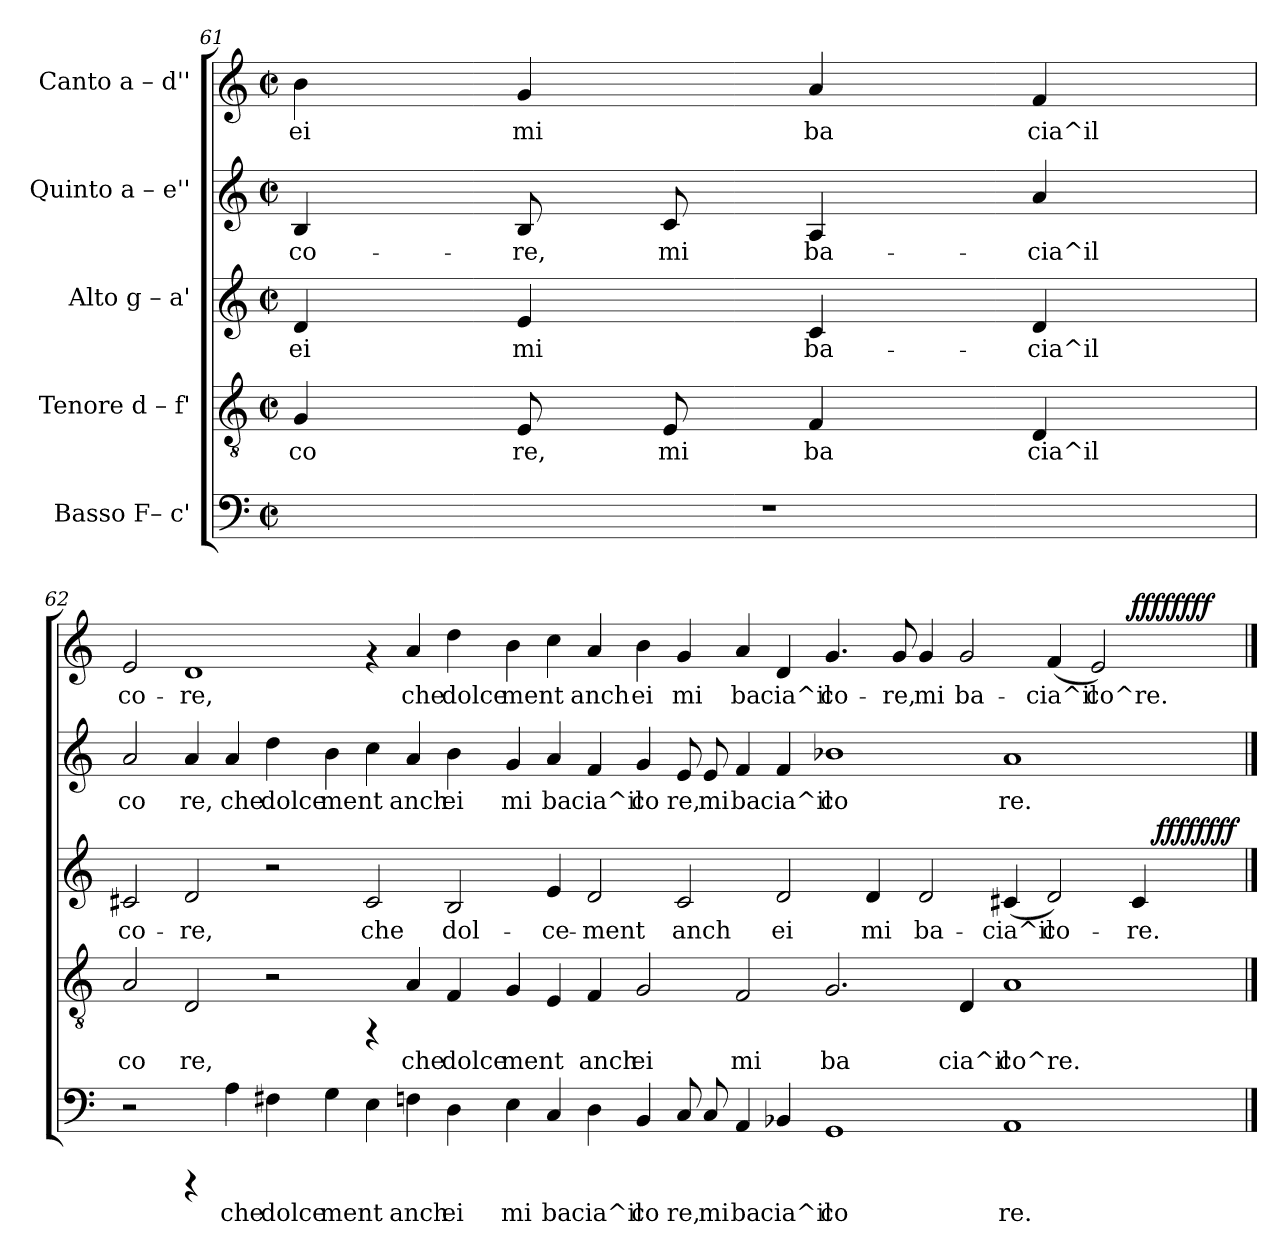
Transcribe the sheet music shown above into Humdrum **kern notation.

**kern	**text	**kern	**text	**kern	**text	**dynam	**kern	**text	**kern	**text	**dynam
*part5	*part5	*part4	*part4	*part3	*part3	*part3	*part2	*part2	*part1	*part1	*part1
*staff5	*staff5	*staff4	*staff4	*staff3	*staff3	*staff3	*staff2	*staff2	*staff1	*staff1	*staff1
*I"Basso  F– c'	*	*I"Tenore  d – f'	*	*I"Alto  g – a'	*	*	*I"Quinto  a – e''	*	*I"Canto  a – d''	*	*
*clefF4	*	*clefGv2	*	*clefG2	*	*	*clefG2	*	*clefG2	*	*
*k[]	*	*k[]	*	*k[]	*	*	*k[]	*	*k[]	*	*
*C:	*	*C:	*	*C:	*	*	*C:	*	*C:	*	*
*M2/2	*	*M2/2	*	*M2/2	*	*	*M2/2	*	*M2/2	*	*
*met(c|)	*	*met(c|)	*	*met(c|)	*	*	*met(c|)	*	*met(c|)	*	*
=61	=61	=61	=61	=61	=61	=61	=61	=61	=61	=61	=61
!	!	!	!LO:LY:b:rj	!	!LO:LY:b:rj	!	!	!LO:LY:b:rj	!	!LO:LY:b:rj	!
1r	.	4G/	co	4d/	ei	.	4B/	co-	4b\	ei	.
!	!	!	!LO:LY:b:rj	!	!LO:LY:b:rj	!	!	!LO:LY:b:rj	!	!LO:LY:b:rj	!
.	.	8E/	re,	4e/	mi	.	8B/	-re,	4g/	mi	.
!	!	!	!LO:LY:b:rj	!	!	!	!	!LO:LY:b:rj	!	!	!
.	.	8E/	mi	.	.	.	8c/	mi	.	.	.
!	!	!	!LO:LY:b:rj	!	!LO:LY:b:rj	!	!	!LO:LY:b:rj	!	!LO:LY:b:rj	!
.	.	4F/	ba	4c/	ba-	.	4A/	ba-	4a/	ba	.
!	!	!	!LO:LY:b:rj	!	!LO:LY:b:rj	!	!	!LO:LY:b:rj	!	!LO:LY:b:rj	!
.	.	4D/	cia^il	4d/	-cia^il	.	4a/	-cia^il	4f/	cia^il	.
!!LO:PB:g=z
=62	=62	=62	=62	=62	=62	=62	=62	=62	=62	=62	=62
!	!	!	!LO:LY:b:rj	!	!LO:LY:b:rj	!	!	!LO:LY:b:rj	!	!LO:LY:b:rj	!
*	*	*	*	*^	*	*	*	*	*^	*	*
2r	.	2A/	co	2c#X/	1ryy	co-	.	2a/	co	2e/	1ryy	co-	.
!	!	!	!LO:LY:b:rj	!	!	!LO:LY:b:rj	!	!	!LO:LY:b:rj	!	!	!LO:LY:b:rj	!
4rCCC	.	2D/	re,	2d/	.	-re,	.	4a/	re,	1d	.	-re,	.
!	!LO:LY:b:cj	!	!	!	!	!	!	!	!LO:LY:b:rj	!	!	!	!
4A\	che	.	.	.	.	.	.	4a/	che	.	.	.	.
!	!LO:LY:b:cj	!	!	!	!	!	!	!	!LO:LY:b:rj	!	!	!	!
4F#X\	dolce	2r	.	2r	1ryy	.	.	4dd\	dolce	.	1ryy	.	.
!	!LO:LY:b:cj	!	!	!	!	!	!	!	!LO:LY:b:rj	!	!	!	!
4G\	ment	.	.	.	.	.	.	4b\	ment	.	.	.	.
!	!LO:LY:b:cj	!	!	!	!	!LO:LY:b:rj	!	!	!LO:LY:b:rj	!	!	!	!
4E\	.	4rFF	.	2c#/	.	che	.	4cc\	.	4rf	.	.	.
!	!LO:LY:b:cj	!	!LO:LY:b:rj	!	!	!	!	!	!LO:LY:b:rj	!	!	!LO:LY:b:rj	!
4Fn\	anch	4A/	che	.	.	.	.	4a/	anch	4a/	.	che	.
!	!LO:LY:b:cj	!	!LO:LY:b:rj	!	!	!LO:LY:b:rj	!	!	!LO:LY:b:rj	!	!	!LO:LY:b:rj	!
4D\	ei	4F/	dolce	2B/	1ryy	dol-	.	4b\	ei	4dd\	4%15ryy	dolce	.
!	!LO:LY:b:cj	!	!LO:LY:b:rj	!	!	!	!	!	!LO:LY:b:rj	!	!	!LO:LY:b:rj	!
4E\	mi	4G/	ment	.	.	.	.	4g/	mi	4b\	.	ment	.
!	!LO:LY:b:cj	!	!LO:LY:b:rj	!	!	!LO:LY:b:rj	!	!	!LO:LY:b:rj	!	!	!LO:LY:b:rj	!
4C/	ba	4E/	.	4e/	.	-ce-	.	4a/	ba	4cc\	.	.	.
!	!LO:LY:b:cj	!	!LO:LY:b:rj	!	!	!LO:LY:b:rj	!	!	!LO:LY:b:rj	!	!	!LO:LY:b:rj	!
4D\	cia^il	4F/	anch	2d/	.	-ment	.	4f/	cia^il	4a/	.	anch	.
!	!LO:LY:b:cj	!	!LO:LY:b:rj	!	!	!	!	!	!LO:LY:b:rj	!	!	!LO:LY:b:rj	!
4BB/	co	2G/	ei	.	1ryy	.	.	4g/	co	4b\	.	ei	.
!	!LO:LY:b:cj	!	!	!	!	!LO:LY:b:rj	!	!	!LO:LY:b:rj	!	!	!LO:LY:b:rj	!
8C/	re,	.	.	2c#/	.	anch	.	8e/	re,	4g/	.	mi	.
!	!LO:LY:b:cj	!	!	!	!	!	!	!	!LO:LY:b:rj	!	!	!	!
8C/	mi	.	.	.	.	.	.	8e/	mi	.	.	.	.
!	!LO:LY:b:cj	!	!LO:LY:b:rj	!	!	!	!	!	!LO:LY:b:rj	!	!	!LO:LY:b:rj	!
4AA/	ba	2F/	mi	.	.	.	.	4f/	ba	4a/	.	ba	.
!	!LO:LY:b:cj	!	!	!	!	!LO:LY:b:rj	!	!	!LO:LY:b:rj	!	!	!LO:LY:b:rj	!
4BB-X/	cia^il	.	.	2d/	.	ei	.	4f/	cia^il	4d/	.	cia^il	.
!	!LO:LY:b:cj	!	!LO:LY:b:rj	!	!	!	!	!	!LO:LY:b:rj	!	!	!LO:LY:b:rj	!
1GG	co	2.G/	ba	.	1ryy	.	.	1b-X	co	4.g/	.	co-	.
!	!	!	!	!	!	!LO:LY:b:rj	!	!	!	!	!	!	!
.	.	.	.	4d/	.	mi	.	.	.	.	.	.	.
!	!	!	!	!	!	!	!	!	!	!	!	!LO:LY:b:rj	!
.	.	.	.	.	.	.	.	.	.	8g/	.	-re,	.
!	!	!	!	!	!	!LO:LY:b:rj	!	!	!	!	!	!LO:LY:b:rj	!
.	.	.	.	2d/	.	ba-	.	.	.	4g/	.	mi	.
!	!	!	!LO:LY:b:rj	!	!	!	!	!	!	!	!	!LO:LY:b:rj	!
.	.	4D/	cia^il	.	.	.	.	.	.	2g/	.	ba-	.
!	!LO:LY:b:cj	!	!LO:LY:b:rj	!	!	!LO:LY:b:rj	!	!	!LO:LY:b:rj	!	!	!	!
1AA	re.	1A	co^re.	(<4c#X/	2ryy	-cia^il	.	1a	re.	.	.	.	.
!	!	!	!	!	!	!LO:LY:b:rj	!	!	!	!	!	!LO:LY:b:rj	!
.	.	.	.	2d/)	.	co-	.	.	.	(<4f/	.	-cia^il	.
!	!	!	!	!	!	!	!	!	!	!	!	!LO:LY:b:rj	!
.	.	.	.	.	4ryy	.	.	.	.	2e/)	.	co^re.-	.
!	!	!	!	!	!	!LO:LY:b:rj	!	!	!	!	!	!	!LO:DY:b
!	!	!	!	!	!	!	!	!	!	!	!	!	!LO:DY:n=1:b
.	.	.	.	4c#/	16..ryy	-re.	.	.	.	.	4ryy	.	ffff ffff
!	!	!	!	!	!	!	!LO:DY:b	!	!	!	!	!	!
!	!	!	!	!	!	!	!LO:DY:n=1:b	!	!	!	!	!	!
.	.	.	.	.	8ryy	.	ffff ffff	.	.	.	.	.	.
.	.	.	.	.	64ryy	.	.	.	.	.	.	.	.
*	*	*	*	*v	*v	*	*	*	*	*v	*v	*	*
==	==	==	==	==	==	==	==	==	==	==	==
*-	*-	*-	*-	*-	*-	*-	*-	*-	*-	*-	*-
